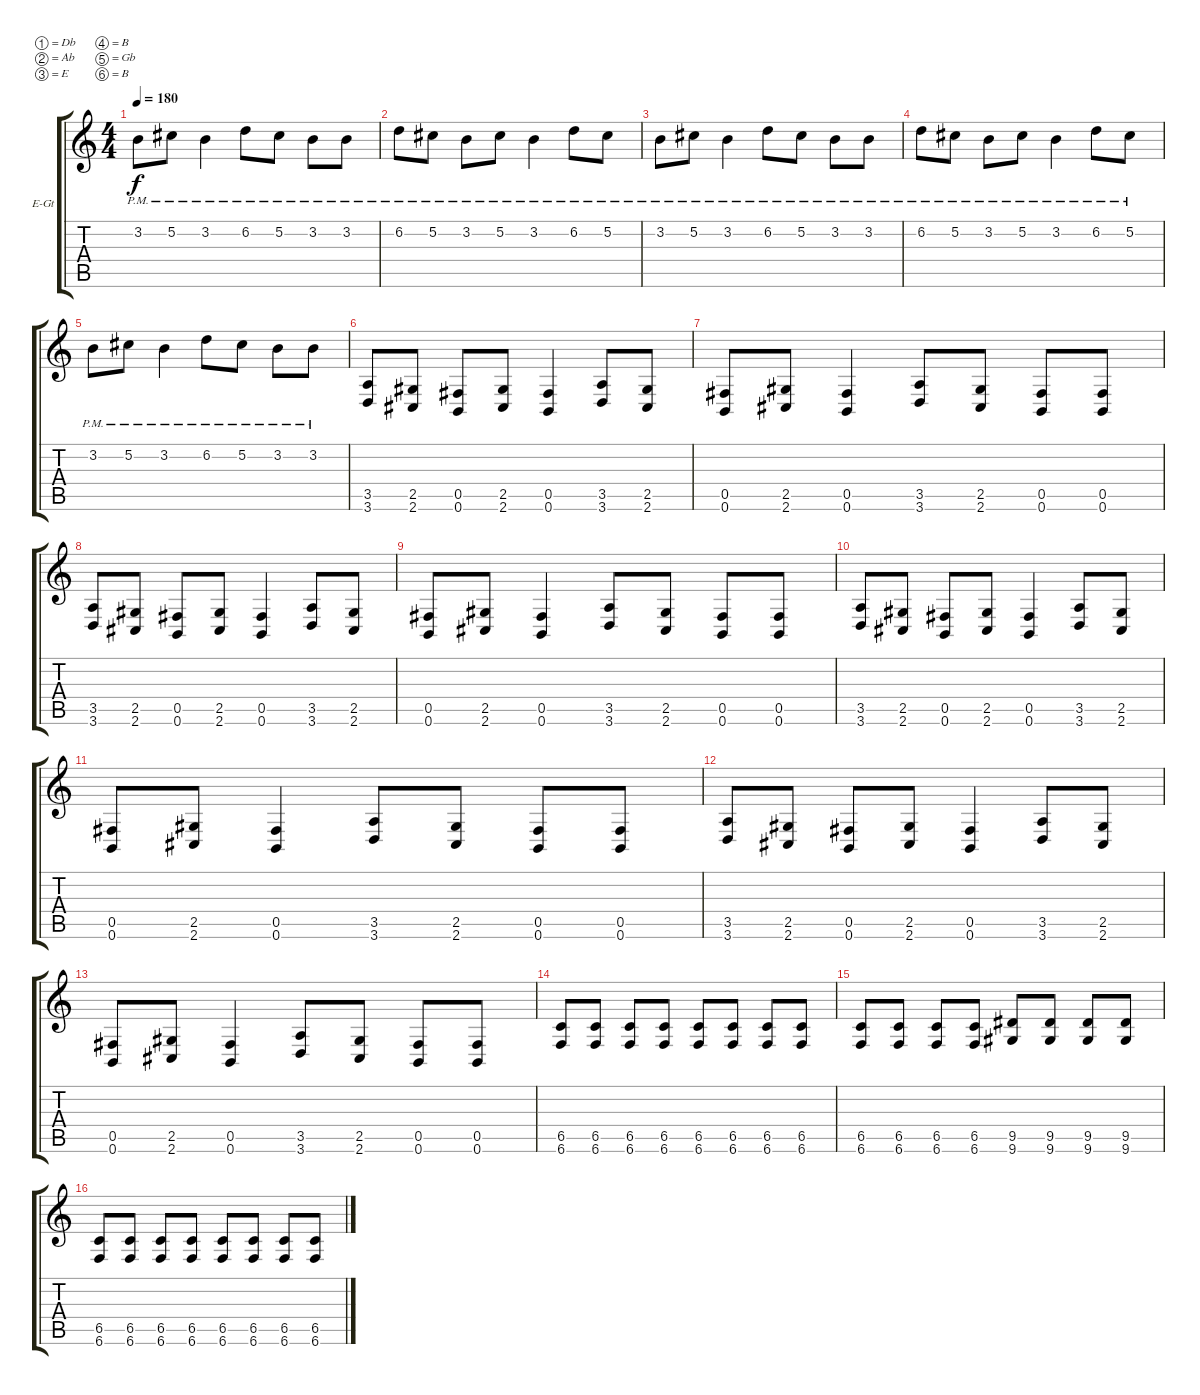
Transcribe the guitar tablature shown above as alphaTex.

\bracketExtendMode groupsimilarinstruments
\firstSystemTrackNameOrientation horizontal
\otherSystemsTrackNameOrientation horizontal
\track ("Ahrue Luster" "E-Gt") {instrument distortionguitar}
\staff {score tabs}
\tuning (Db4 Ab3 E3 B2 Gb2 B1)
\ts (4 4)
\tempo 180
\clef g2
\ks c
3.2{pm}.8{dy f} 5.2{pm}.8 3.2{pm}.4 6.2{pm}.8 5.2{pm}.8 3.2{pm}.8 3.2{pm}.8 |
6.2{pm}.8 5.2{pm}.8 3.2{pm}.8 5.2{pm}.8 3.2{pm}.4 6.2{pm}.8 5.2{pm}.8 |
3.2{pm}.8 5.2{pm}.8 3.2{pm}.4 6.2{pm}.8 5.2{pm}.8 3.2{pm}.8 3.2{pm}.8 |
6.2{pm}.8 5.2{pm}.8 3.2{pm}.8 5.2{pm}.8 3.2{pm}.4 6.2{pm}.8 5.2{pm}.8 |
3.2{pm}.8 5.2{pm}.8 3.2{pm}.4 6.2{pm}.8 5.2{pm}.8 3.2{pm}.8 3.2{pm}.8 |
(3.5 3.6).8 (2.5 2.6).8 (0.5 0.6).8 (2.5 2.6).8 (0.5 0.6).4 (3.5 3.6).8 (2.5 2.6).8 |
(0.5 0.6).8 (2.5 2.6).8 (0.5 0.6).4 (3.5 3.6).8 (2.5 2.6).8 (0.5 0.6).8 (0.5 0.6).8 |
(3.5 3.6).8 (2.5 2.6).8 (0.5 0.6).8 (2.5 2.6).8 (0.5 0.6).4 (3.5 3.6).8 (2.5 2.6).8 |
(0.5 0.6).8 (2.5 2.6).8 (0.5 0.6).4 (3.5 3.6).8 (2.5 2.6).8 (0.5 0.6).8 (0.5 0.6).8 |
(3.5 3.6).8 (2.5 2.6).8 (0.5 0.6).8 (2.5 2.6).8 (0.5 0.6).4 (3.5 3.6).8 (2.5 2.6).8 |
(0.5 0.6).8 (2.5 2.6).8 (0.5 0.6).4 (3.5 3.6).8 (2.5 2.6).8 (0.5 0.6).8 (0.5 0.6).8 |
(3.5 3.6).8 (2.5 2.6).8 (0.5 0.6).8 (2.5 2.6).8 (0.5 0.6).4 (3.5 3.6).8 (2.5 2.6).8 |
(0.5 0.6).8 (2.5 2.6).8 (0.5 0.6).4 (3.5 3.6).8 (2.5 2.6).8 (0.5 0.6).8 (0.5 0.6).8 |
(6.5 6.6).8 (6.5 6.6).8 (6.5 6.6).8 (6.5 6.6).8 (6.5 6.6).8 (6.5 6.6).8 (6.5 6.6).8 (6.5 6.6).8 |
(6.5 6.6).8 (6.5 6.6).8 (6.5 6.6).8 (6.5 6.6).8 (9.5 9.6).8 (9.5 9.6).8 (9.5 9.6).8 (9.5 9.6).8 |
(6.5 6.6).8 (6.5 6.6).8 (6.5 6.6).8 (6.5 6.6).8 (6.5 6.6).8 (6.5 6.6).8 (6.5 6.6).8 (6.5 6.6).8
